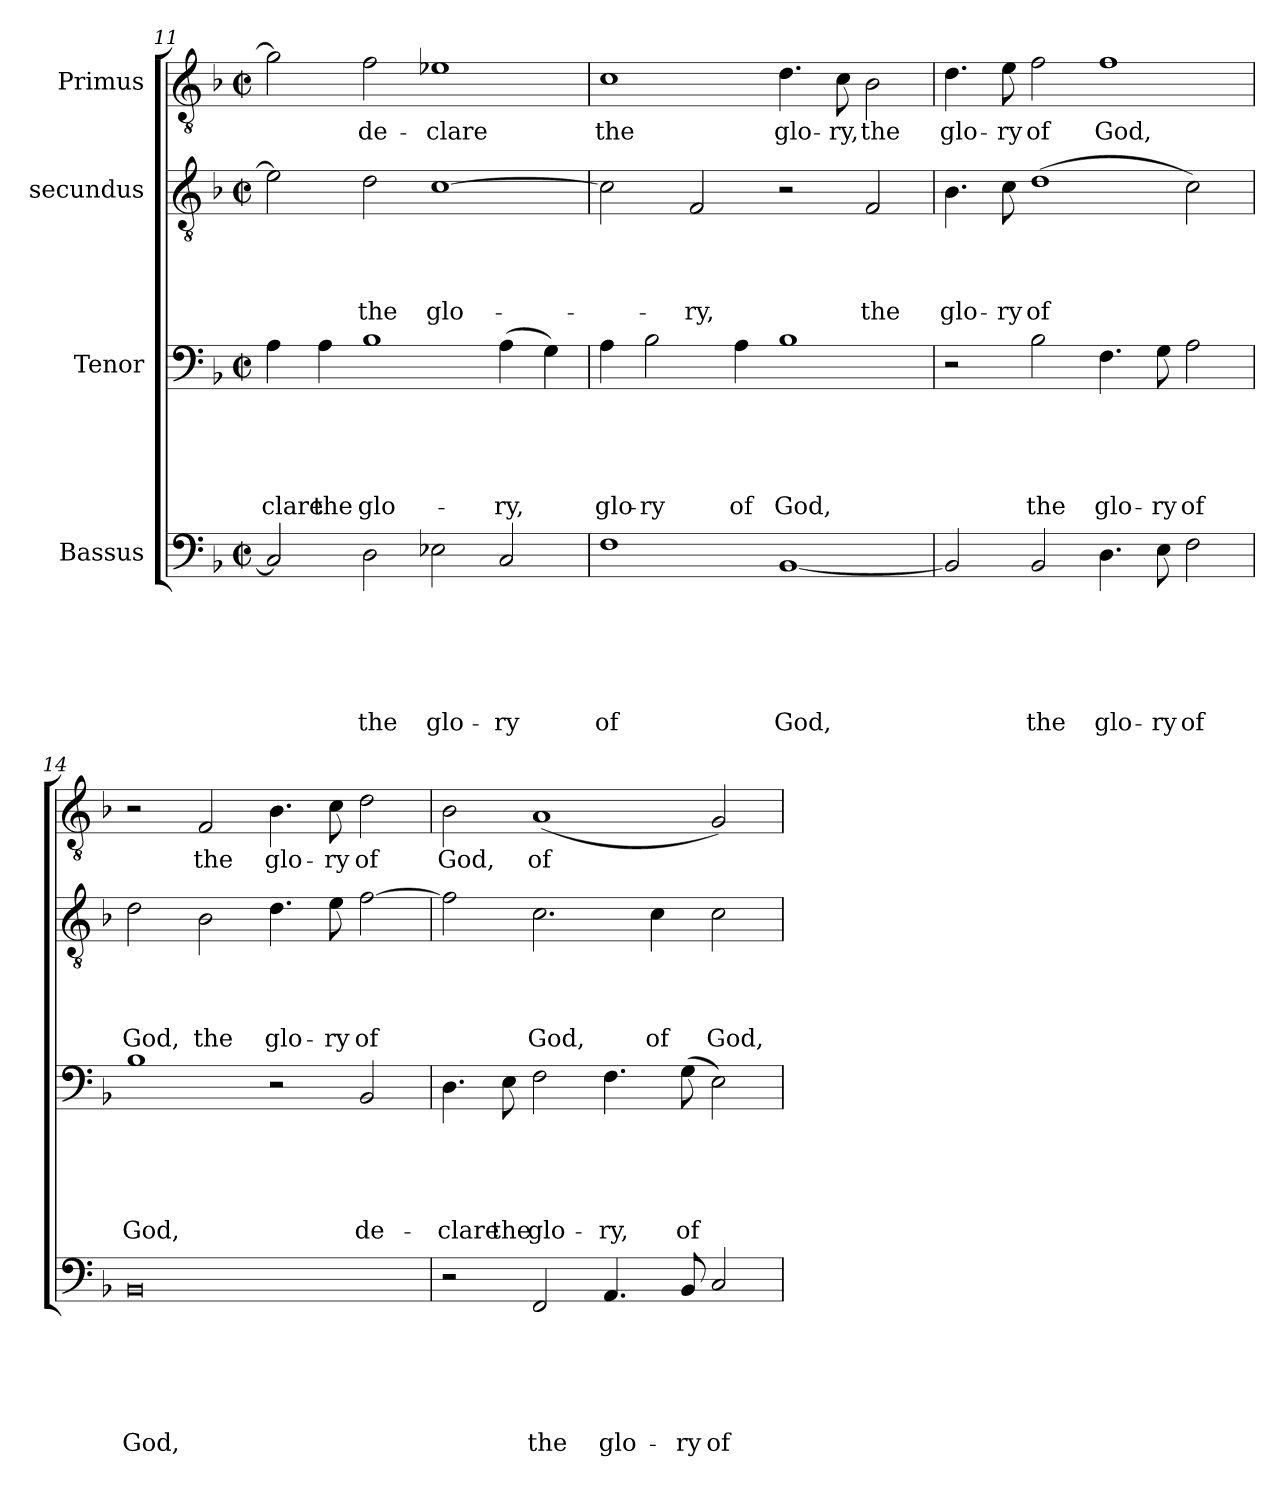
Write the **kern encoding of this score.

**kern	**text	**text	**text	**text	**text	**text	**kern	**text	**text	**text	**text	**text	**kern	**text	**text	**text	**text	**kern	**text
*part4	*part4	*part4	*part4	*part4	*part4	*part4	*part3	*part3	*part3	*part3	*part3	*part3	*part2	*part2	*part2	*part2	*part2	*part1	*part1
*staff4	*staff4	*staff4	*staff4	*staff4	*staff4	*staff4	*staff3	*staff3	*staff3	*staff3	*staff3	*staff3	*staff2	*staff2	*staff2	*staff2	*staff2	*staff1	*staff1
*I"Bassus	*	*	*	*	*	*	*I"Tenor	*	*	*	*	*	*I"secundus	*	*	*	*	*I"Primus	*
*clefF4	*	*	*	*	*	*	*clefF4	*	*	*	*	*	*clefGv2	*	*	*	*	*clefGv2	*
*k[b-]	*	*	*	*	*	*	*k[b-]	*	*	*	*	*	*k[b-]	*	*	*	*	*k[b-]	*
*F:	*	*	*	*	*	*	*F:	*	*	*	*	*	*F:	*	*	*	*	*F:	*
*M2/2	*	*	*	*	*	*	*M2/2	*	*	*	*	*	*M2/2	*	*	*	*	*M2/2	*
*met(c|)	*	*	*	*	*	*	*met(c|)	*	*	*	*	*	*met(c|)	*	*	*	*	*met(c|)	*
=11	=11	=11	=11	=11	=11	=11	=11	=11	=11	=11	=11	=11	=11	=11	=11	=11	=11	=11	=11
!	!	!	!	!	!	!	!	!	!	!	!	!LO:LY:b	!	!	!	!	!	!	!
2C/]	.	.	.	.	.	.	4A\	.	.	.	.	-clare	2e-\]	.	.	.	.	2g\]	.
!	!	!	!	!	!	!	!	!	!	!	!	!LO:LY:b	!	!	!	!	!	!	!
.	.	.	.	.	.	.	4A\	.	.	.	.	the	.	.	.	.	.	.	.
!	!	!	!	!	!	!LO:LY:b	!	!	!	!	!	!LO:LY:b	!	!	!	!	!LO:LY:b	!	!LO:LY:b
2D\	.	.	.	.	.	the	1B-	.	.	.	.	glo-	2d\	.	.	.	the	2f\	de-
!	!	!	!	!	!	!LO:LY:b	!	!	!	!	!	!	!	!	!	!	!LO:LY:b	!	!LO:LY:b
2E-X\	.	.	.	.	.	glo-	.	.	.	.	.	.	[>1c	.	.	.	glo-	1e-X	-clare
!	!	!	!	!	!	!LO:LY:b	!	!	!	!	!	!LO:LY:b	!	!	!	!	!	!	!
2C/	.	.	.	.	.	-ry	(>4A\	.	.	.	.	-ry,	.	.	.	.	.	.	.
.	.	.	.	.	.	.	4G\)	.	.	.	.	.	.	.	.	.	.	.	.
=12	=12	=12	=12	=12	=12	=12	=12	=12	=12	=12	=12	=12	=12	=12	=12	=12	=12	=12	=12
!	!	!	!	!	!	!LO:LY:b	!	!	!	!	!	!LO:LY:b	!	!	!	!	!	!	!LO:LY:b
1F	.	.	.	.	.	of	4A\	.	.	.	.	glo-	2c\]	.	.	.	.	1c	the
!	!	!	!	!	!	!	!	!	!	!	!	!LO:LY:b:rj	!	!	!	!	!	!	!
.	.	.	.	.	.	.	2B-\	.	.	.	.	-ry	.	.	.	.	.	.	.
!	!	!	!	!	!	!	!	!	!	!	!	!	!	!	!	!	!LO:LY:b	!	!
.	.	.	.	.	.	.	.	.	.	.	.	.	2F/	.	.	.	-ry,	.	.
!	!	!	!	!	!	!	!	!	!	!	!	!LO:LY:b	!	!	!	!	!	!	!
.	.	.	.	.	.	.	4A\	.	.	.	.	of	.	.	.	.	.	.	.
!	!	!	!	!	!	!LO:LY:b	!	!	!	!	!	!LO:LY:b	!	!	!	!	!	!	!LO:LY:b
[<1BB-	.	.	.	.	.	God,	1B-	.	.	.	.	God,	2r	.	.	.	.	4.d\	glo-
!	!	!	!	!	!	!	!	!	!	!	!	!	!	!	!	!	!	!	!LO:LY:b
.	.	.	.	.	.	.	.	.	.	.	.	.	.	.	.	.	.	8c\	-ry,
!	!	!	!	!	!	!	!	!	!	!	!	!	!	!	!	!	!LO:LY:b	!	!LO:LY:b
.	.	.	.	.	.	.	.	.	.	.	.	.	2F/	.	.	.	the	2B-\	the
!!LO:LB:g=z
=13	=13	=13	=13	=13	=13	=13	=13	=13	=13	=13	=13	=13	=13	=13	=13	=13	=13	=13	=13
!	!	!	!	!	!	!	!	!	!	!	!	!	!	!	!	!	!LO:LY:b	!	!LO:LY:b
2BB-/]	.	.	.	.	.	.	2r	.	.	.	.	.	4.B-\	.	.	.	glo-	4.d\	glo-
!	!	!	!	!	!	!	!	!	!	!	!	!	!	!	!	!	!LO:LY:b	!	!LO:LY:b
.	.	.	.	.	.	.	.	.	.	.	.	.	8c\	.	.	.	-ry	8e\	-ry
!	!	!	!	!	!	!LO:LY:b	!	!	!	!	!	!LO:LY:b	!	!	!	!	!LO:LY:b	!	!LO:LY:b
2BB-/	.	.	.	.	.	the	2B-\	.	.	.	.	the	(>1d	.	.	.	of	2f\	of
!	!	!	!	!	!	!LO:LY:b	!	!	!	!	!	!LO:LY:b	!	!	!	!	!	!	!LO:LY:b
4.D\	.	.	.	.	.	glo-	4.F\	.	.	.	.	glo-	.	.	.	.	.	1f	God,
!	!	!	!	!	!	!LO:LY:b	!	!	!	!	!	!LO:LY:b	!	!	!	!	!	!	!
8E\	.	.	.	.	.	-ry	8G\	.	.	.	.	-ry	.	.	.	.	.	.	.
!	!	!	!	!	!	!LO:LY:b	!	!	!	!	!	!LO:LY:b	!	!	!	!	!	!	!
2F\	.	.	.	.	.	of	2A\	.	.	.	.	of	2c\)	.	.	.	.	.	.
=14	=14	=14	=14	=14	=14	=14	=14	=14	=14	=14	=14	=14	=14	=14	=14	=14	=14	=14	=14
!	!	!	!	!	!	!LO:LY:b	!	!	!	!	!	!LO:LY:b	!	!	!	!	!LO:LY:b	!	!
0BB-	.	.	.	.	.	God,	1B-	.	.	.	.	God,	2d\	.	.	.	God,	2r	.
!	!	!	!	!	!	!	!	!	!	!	!	!	!	!	!	!	!LO:LY:b	!	!LO:LY:b
.	.	.	.	.	.	.	.	.	.	.	.	.	2B-\	.	.	.	the	2F/	the
!	!	!	!	!	!	!	!	!	!	!	!	!	!	!	!	!	!LO:LY:b	!	!LO:LY:b
.	.	.	.	.	.	.	2r	.	.	.	.	.	4.d\	.	.	.	glo-	4.B-\	glo-
!	!	!	!	!	!	!	!	!	!	!	!	!	!	!	!	!	!LO:LY:b	!	!LO:LY:b
.	.	.	.	.	.	.	.	.	.	.	.	.	8e\	.	.	.	-ry	8c\	-ry
!	!	!	!	!	!	!	!	!	!	!	!	!LO:LY:b	!	!	!	!	!LO:LY:b	!	!LO:LY:b
.	.	.	.	.	.	.	2BB-/	.	.	.	.	de-	[>2f\	.	.	.	of	2d\	of
=15	=15	=15	=15	=15	=15	=15	=15	=15	=15	=15	=15	=15	=15	=15	=15	=15	=15	=15	=15
!	!	!	!	!	!	!	!	!	!	!	!	!LO:LY:b	!	!	!	!	!	!	!LO:LY:b
2r	.	.	.	.	.	.	4.D\	.	.	.	.	-clare	2f\]	.	.	.	.	2B-\	God,
!	!	!	!	!	!	!	!	!	!	!	!	!LO:LY:b	!	!	!	!	!	!	!
.	.	.	.	.	.	.	8E\	.	.	.	.	the	.	.	.	.	.	.	.
!	!	!	!	!	!	!LO:LY:b	!	!	!	!	!	!LO:LY:b	!	!	!	!	!LO:LY:b	!	!LO:LY:b
2FF/	.	.	.	.	.	the	2F\	.	.	.	.	glo-	2.c\	.	.	.	God,	(<1A	of
!	!	!	!	!	!	!LO:LY:b	!	!	!	!	!	!LO:LY:b	!	!	!	!	!	!	!
4.AA/	.	.	.	.	.	glo-	4.F\	.	.	.	.	-ry,	.	.	.	.	.	.	.
!	!	!	!	!	!	!	!	!	!	!	!	!	!	!	!	!	!LO:LY:b	!	!
.	.	.	.	.	.	.	.	.	.	.	.	.	4c\	.	.	.	of	.	.
!	!	!	!	!	!	!LO:LY:b	!	!	!	!	!	!LO:LY:b	!	!	!	!	!	!	!
8BB-/	.	.	.	.	.	-ry	(>8G\	.	.	.	.	of	.	.	.	.	.	.	.
!	!	!	!	!	!	!LO:LY:b	!	!	!	!	!	!	!	!	!	!	!LO:LY:b	!	!
2C/	.	.	.	.	.	of	2E\)	.	.	.	.	.	2c\	.	.	.	God,	2G/)	.
=	=	=	=	=	=	=	=	=	=	=	=	=	=	=	=	=	=	=	=
*-	*-	*-	*-	*-	*-	*-	*-	*-	*-	*-	*-	*-	*-	*-	*-	*-	*-	*-	*-
